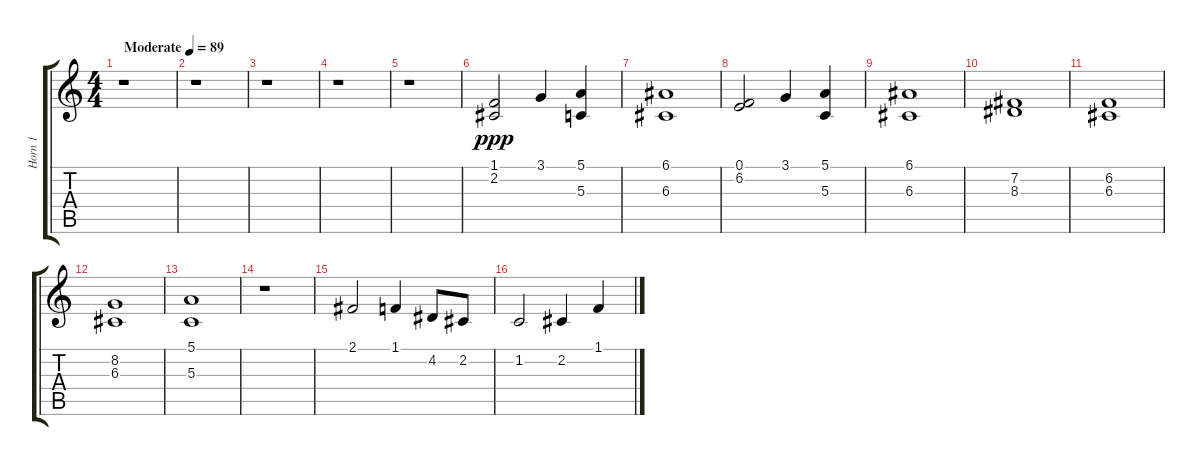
\track ("Horn 1" "Horn 1") {instrument frenchhorn}
\staff {score tabs}
\tuning (E4 B3 G3 D3 A2 E2) {hide}
\ts (4 4)
\tempo (89 "Moderate")
\clef g2
\ks c
r.1{dy ppp instrument frenchhorn} |
r.1 |
r.1 |
r.1 |
r.1 |
(1.1 2.2).2 3.1.4 (5.1 5.3).4 |
(6.1 6.3).1 |
(0.1 6.2).2 3.1.4 (5.1 5.3).4 |
(6.1 6.3).1 |
(7.2 8.3).1 |
(6.2 6.3).1 |
(8.2 6.3).1 |
(5.1 5.3).1 |
r.1 |
2.1.2 1.1.4 4.2.8 2.2.8 |
1.2.2 2.2.4 1.1.4
